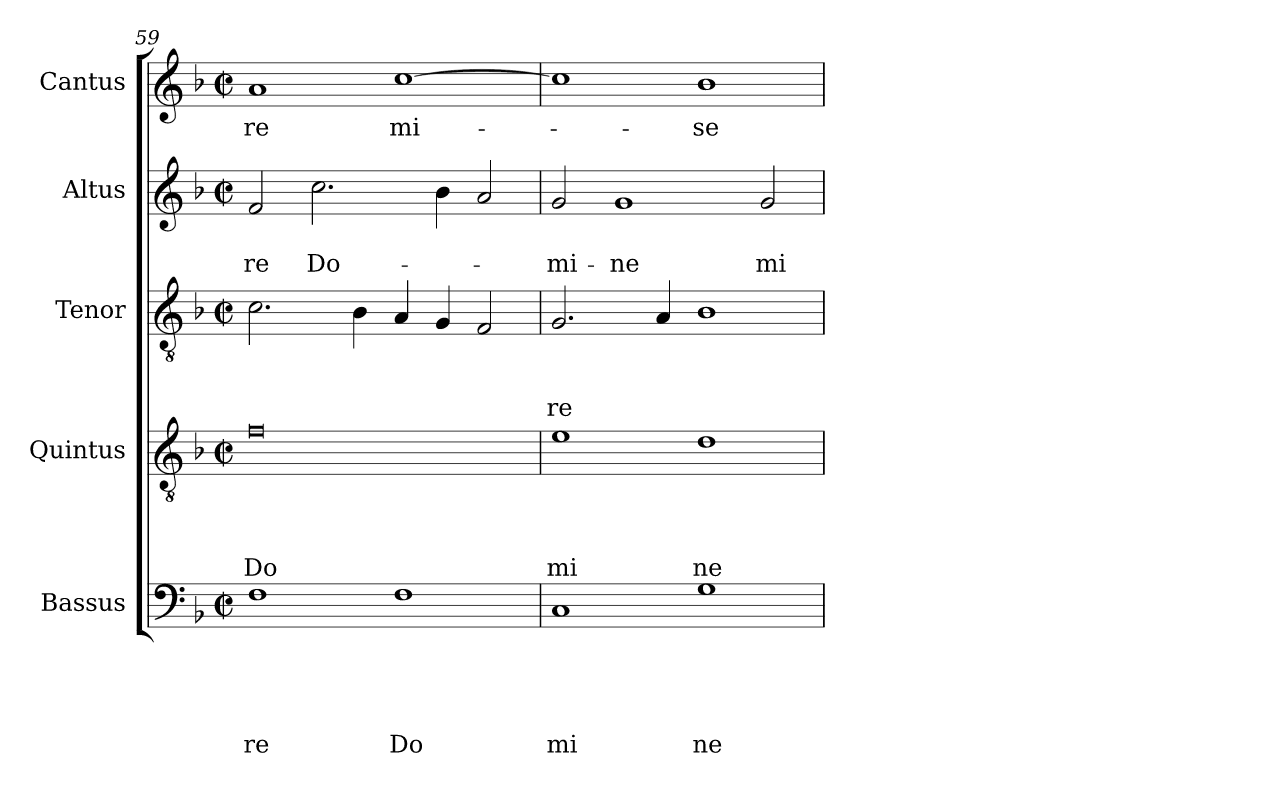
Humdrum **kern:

**kern	**text	**text	**text	**text	**text	**kern	**text	**text	**text	**text	**kern	**text	**text	**text	**kern	**text	**text	**kern	**text
*part5	*part5	*part5	*part5	*part5	*part5	*part4	*part4	*part4	*part4	*part4	*part3	*part3	*part3	*part3	*part2	*part2	*part2	*part1	*part1
*staff5	*staff5	*staff5	*staff5	*staff5	*staff5	*staff4	*staff4	*staff4	*staff4	*staff4	*staff3	*staff3	*staff3	*staff3	*staff2	*staff2	*staff2	*staff1	*staff1
*I"Bassus	*	*	*	*	*	*I"Quintus	*	*	*	*	*I"Tenor	*	*	*	*I"Altus	*	*	*I"Cantus	*
*clefF4	*	*	*	*	*	*clefGv2	*	*	*	*	*clefGv2	*	*	*	*clefG2	*	*	*clefG2	*
*k[b-]	*	*	*	*	*	*k[b-]	*	*	*	*	*k[b-]	*	*	*	*k[b-]	*	*	*k[b-]	*
*F:	*	*	*	*	*	*F:	*	*	*	*	*F:	*	*	*	*F:	*	*	*F:	*
*M2/2	*	*	*	*	*	*M2/2	*	*	*	*	*M2/2	*	*	*	*M2/2	*	*	*M2/2	*
*met(c|)	*	*	*	*	*	*met(c|)	*	*	*	*	*met(c|)	*	*	*	*met(c|)	*	*	*met(c|)	*
=59	=59	=59	=59	=59	=59	=59	=59	=59	=59	=59	=59	=59	=59	=59	=59	=59	=59	=59	=59
!	!	!	!	!	!LO:LY:b	!	!	!	!	!LO:LY:b	!	!	!	!	!	!	!LO:LY:b	!	!LO:LY:b
1F	.	.	.	.	re	0f	.	.	.	Do	2.c\	.	.	.	2f/	.	-re	1a	-re
!	!	!	!	!	!	!	!	!	!	!	!	!	!	!	!	!	!LO:LY:b	!	!
.	.	.	.	.	.	.	.	.	.	.	.	.	.	.	2.cc\	.	Do-	.	.
.	.	.	.	.	.	.	.	.	.	.	4B-\	.	.	.	.	.	.	.	.
!	!	!	!	!	!LO:LY:b	!	!	!	!	!	!	!	!	!	!	!	!	!	!LO:LY:b
1F	.	.	.	.	Do	.	.	.	.	.	4A/	.	.	.	.	.	.	[>1cc	mi-
.	.	.	.	.	.	.	.	.	.	.	4G/	.	.	.	4b-\	.	.	.	.
.	.	.	.	.	.	.	.	.	.	.	2F/	.	.	.	2a/	.	.	.	.
=60	=60	=60	=60	=60	=60	=60	=60	=60	=60	=60	=60	=60	=60	=60	=60	=60	=60	=60	=60
!	!	!	!	!	!LO:LY:b	!	!	!	!	!LO:LY:b	!	!	!	!LO:LY:b	!	!	!LO:LY:b	!	!
1C	.	.	.	.	mi	1e	.	.	.	mi	2.G/	.	.	-re	2g/	.	-mi-	1cc]	.
!	!	!	!	!	!	!	!	!	!	!	!	!	!	!	!	!	!LO:LY:b	!	!
.	.	.	.	.	.	.	.	.	.	.	.	.	.	.	1g	.	-ne	.	.
.	.	.	.	.	.	.	.	.	.	.	4A/	.	.	.	.	.	.	.	.
!	!	!	!	!	!LO:LY:b	!	!	!	!	!LO:LY:b	!	!	!	!	!	!	!	!	!LO:LY:b
1G	.	.	.	.	ne	1d	.	.	.	ne	1B-	.	.	.	.	.	.	1b-	-se-
!	!	!	!	!	!	!	!	!	!	!	!	!	!	!	!	!	!LO:LY:b	!	!
.	.	.	.	.	.	.	.	.	.	.	.	.	.	.	2g/	.	mi-	.	.
=	=	=	=	=	=	=	=	=	=	=	=	=	=	=	=	=	=	=	=
*-	*-	*-	*-	*-	*-	*-	*-	*-	*-	*-	*-	*-	*-	*-	*-	*-	*-	*-	*-
